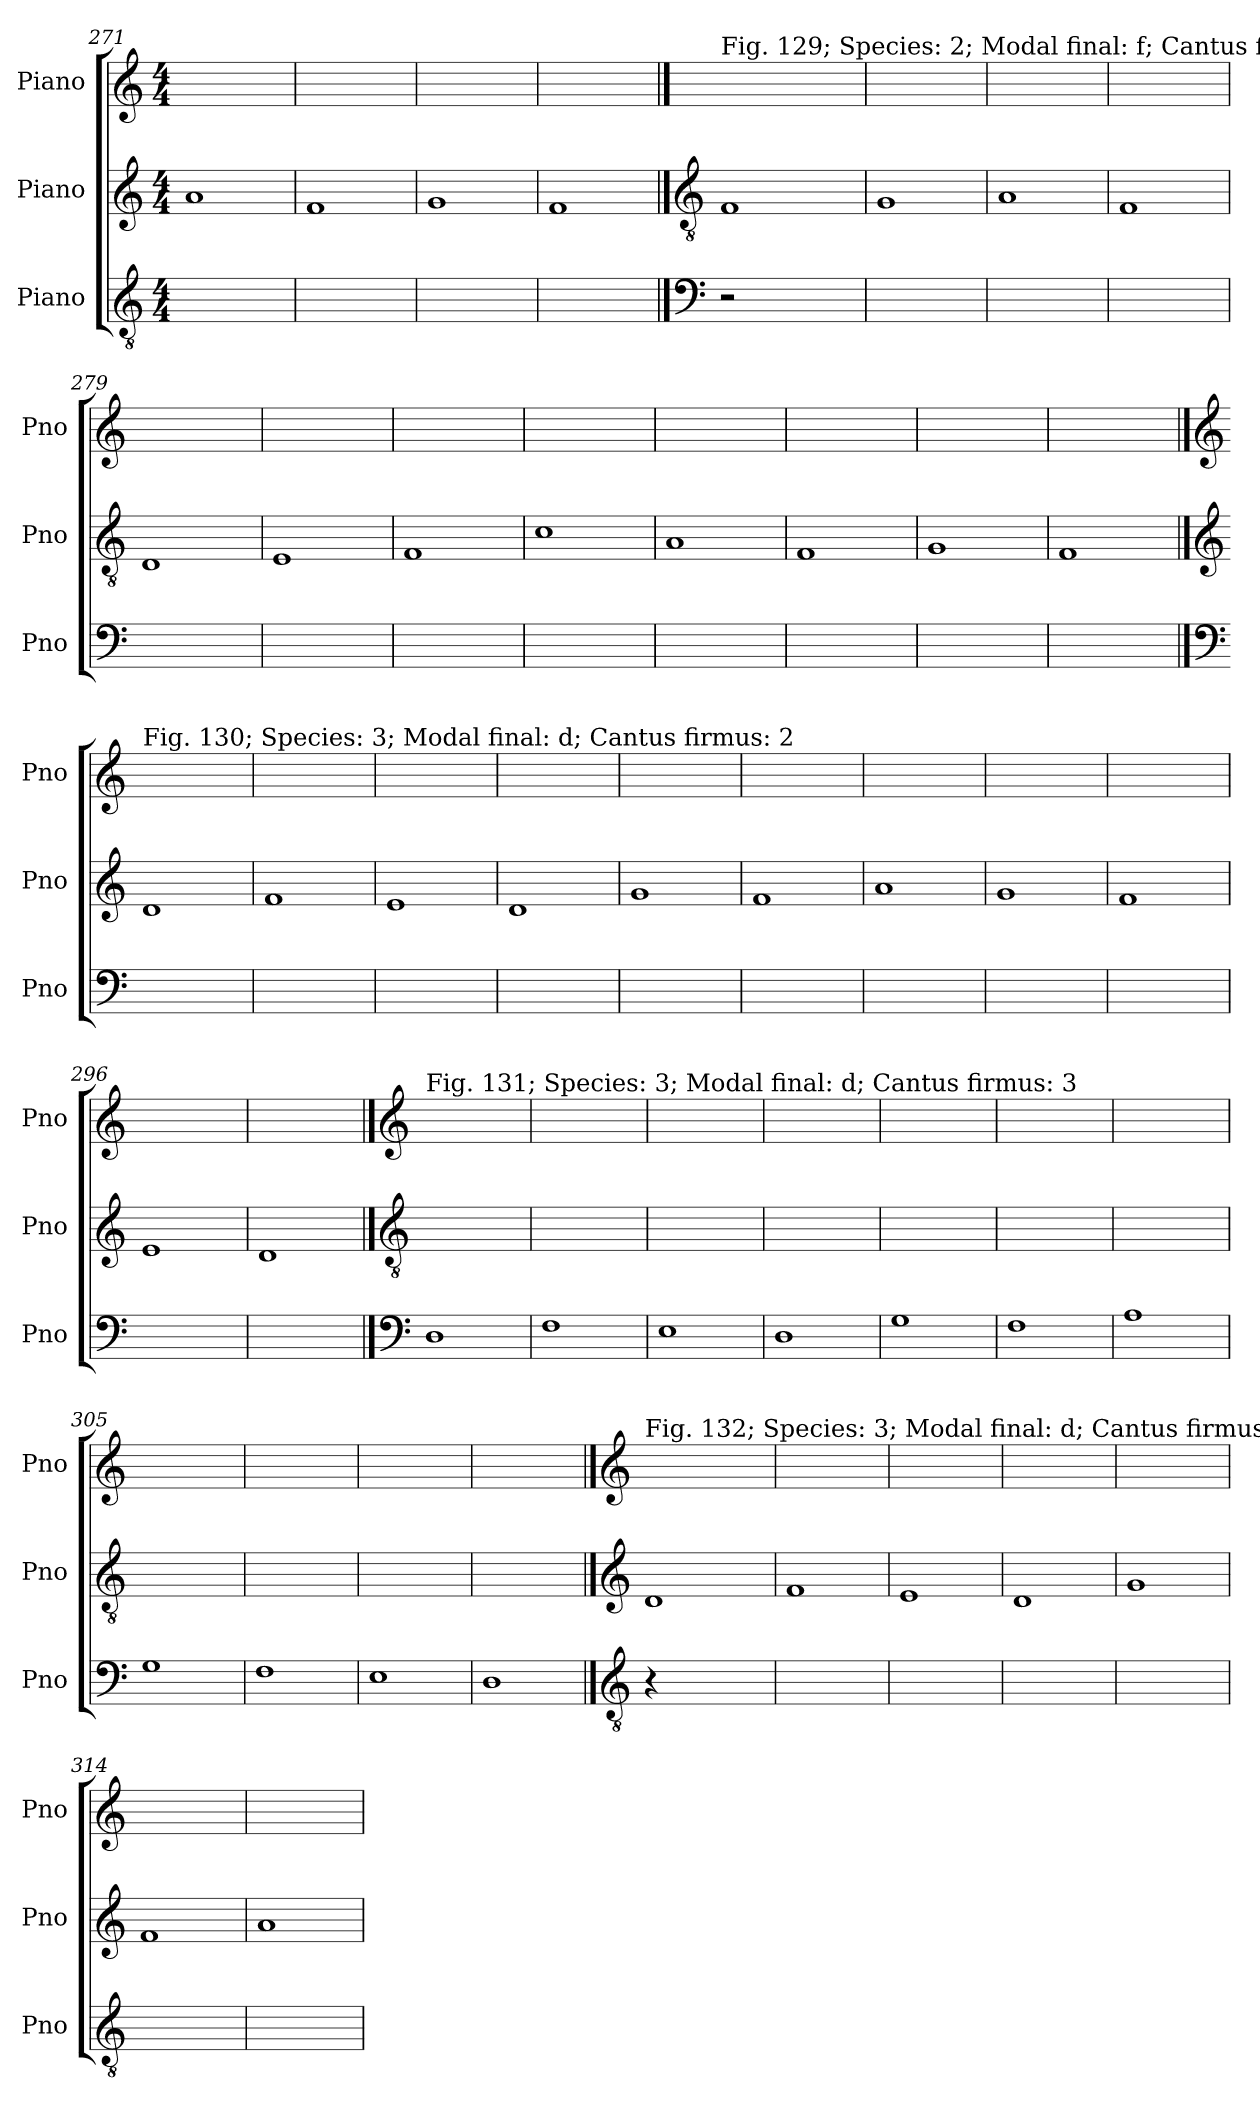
**kern	**kern	**kern
*part3	*part2	*part1
*staff3	*staff2	*staff1
*I"Piano	*I"Piano	*I"Piano
*I'Pno	*I'Pno	*I'Pno
*clefGv2	*clefG2	*clefG2
*k[]	*k[]	*k[]
*M4/4	*M4/4	*M4/4
=271	=271	=271
1ryy	1a	1ryy
=272	=272	=272
1ryy	1f	1ryy
=273	=273	=273
1ryy	1g	1ryy
=274	=274	=274
1ryy	1f	1ryy
!!LO:LB:g=z
==275	==275	==275
*clefF4	*clefGv2	*
!	!	!LO:TX:a:t=Fig. 129; Species&colon; 2; Modal final&colon; f; Cantus firmus&colon; 2
2r	1F	1ryy
2ryy	.	.
=276	=276	=276
1ryy	1G	1ryy
=277	=277	=277
1ryy	1A	1ryy
=278	=278	=278
1ryy	1F	1ryy
=279	=279	=279
1ryy	1D	1ryy
=280	=280	=280
1ryy	1E	1ryy
=281	=281	=281
1ryy	1F	1ryy
=282	=282	=282
1ryy	1c	1ryy
=283	=283	=283
1ryy	1A	1ryy
=284	=284	=284
1ryy	1F	1ryy
=285	=285	=285
1ryy	1G	1ryy
=286	=286	=286
1ryy	1F	1ryy
!!LO:PB:g=z
==287	==287	==287
*clefF4	*clefG2	*clefG2
!	!	!LO:TX:a:t=Fig. 130; Species&colon; 3; Modal final&colon; d; Cantus firmus&colon; 2
1ryy	1d	1ryy
=288	=288	=288
1ryy	1f	1ryy
=289	=289	=289
1ryy	1e	1ryy
=290	=290	=290
1ryy	1d	1ryy
=291	=291	=291
1ryy	1g	1ryy
!!LO:LB:g=z
=292	=292	=292
1ryy	1f	1ryy
=293	=293	=293
1ryy	1a	1ryy
=294	=294	=294
1ryy	1g	1ryy
=295	=295	=295
1ryy	1f	1ryy
=296	=296	=296
1ryy	1e	1ryy
=297	=297	=297
1ryy	1d	1ryy
!!LO:LB:g=z
==298	==298	==298
*clefF4	*clefGv2	*clefG2
!	!	!LO:TX:a:t=Fig. 131; Species&colon; 3; Modal final&colon; d; Cantus firmus&colon; 3
1D	1ryy	1ryy
=299	=299	=299
1F	1ryy	1ryy
=300	=300	=300
1E	1ryy	1ryy
=301	=301	=301
1D	1ryy	1ryy
=302	=302	=302
1G	1ryy	1ryy
!!LO:LB:g=z
=303	=303	=303
1F	1ryy	1ryy
=304	=304	=304
1A	1ryy	1ryy
=305	=305	=305
1G	1ryy	1ryy
=306	=306	=306
1F	1ryy	1ryy
=307	=307	=307
1E	1ryy	1ryy
=308	=308	=308
1D	1ryy	1ryy
!!LO:PB:g=z
==309	==309	==309
*clefGv2	*clefG2	*clefG2
!	!	!LO:TX:a:t=Fig. 132; Species&colon; 3; Modal final&colon; d; Cantus firmus&colon; 2
4r	1d	1ryy
2.ryy	.	.
=310	=310	=310
1ryy	1f	1ryy
=311	=311	=311
1ryy	1e	1ryy
=312	=312	=312
1ryy	1d	1ryy
=313	=313	=313
1ryy	1g	1ryy
!!LO:LB:g=z
=314	=314	=314
1ryy	1f	1ryy
=315	=315	=315
1ryy	1a	1ryy
=	=	=
*-	*-	*-
